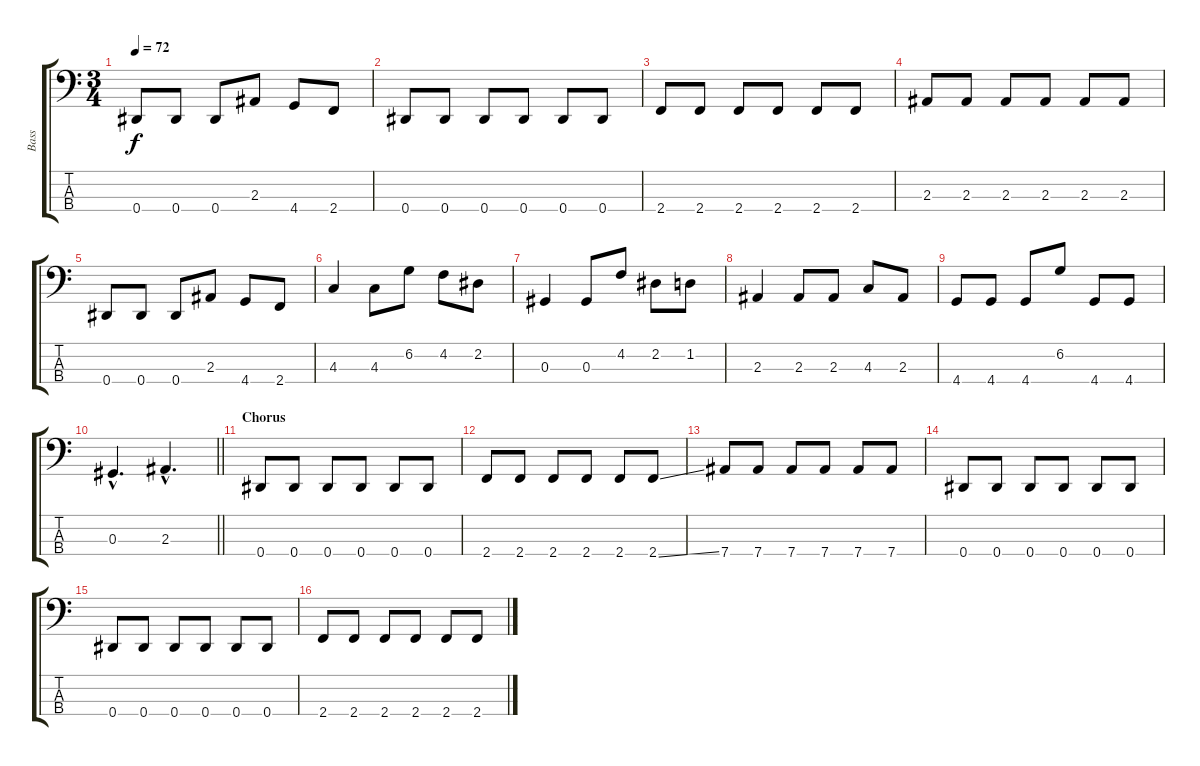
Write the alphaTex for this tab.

\track ("Bass" "Bass") {instrument electricbasspick}
\staff {score tabs}
\tuning (Gb2 Db2 Ab1 Eb1) {hide}
\ts (3 4)
\tempo 72
\clef f4
\ks c
0.4.8{dy f} 0.4.8 0.4.8 2.3.8 4.4.8 2.4.8 |
0.4.8 0.4.8 0.4.8 0.4.8 0.4.8 0.4.8 |
2.4.8 2.4.8 2.4.8 2.4.8 2.4.8 2.4.8 |
2.3.8 2.3.8 2.3.8 2.3.8 2.3.8 2.3.8 |
0.4.8 0.4.8 0.4.8 2.3.8 4.4.8 2.4.8 |
4.3.4 4.3.8 6.2.8 4.2.8 2.2.8 |
0.3.4 0.3.8 4.2.8 2.2.8 1.2.8 |
2.3.4 2.3.8 2.3.8 4.3.8 2.3.8 |
4.4.8 4.4.8 4.4.8 6.2.8 4.4.8 4.4.8 |
\barLineRight lightlight
0.3{hac}.4{d} 2.3{hac}.4{d} |
\section ("" "Chorus")
0.4.8 0.4.8 0.4.8 0.4.8 0.4.8 0.4.8 |
2.4.8 2.4.8 2.4.8 2.4.8 2.4.8 2.4{ss}.8 |
7.4.8 7.4.8 7.4.8 7.4.8 7.4.8 7.4.8 |
0.4.8 0.4.8 0.4.8 0.4.8 0.4.8 0.4.8 |
0.4.8 0.4.8 0.4.8 0.4.8 0.4.8 0.4.8 |
2.4.8 2.4.8 2.4.8 2.4.8 2.4.8 2.4{ss}.8
